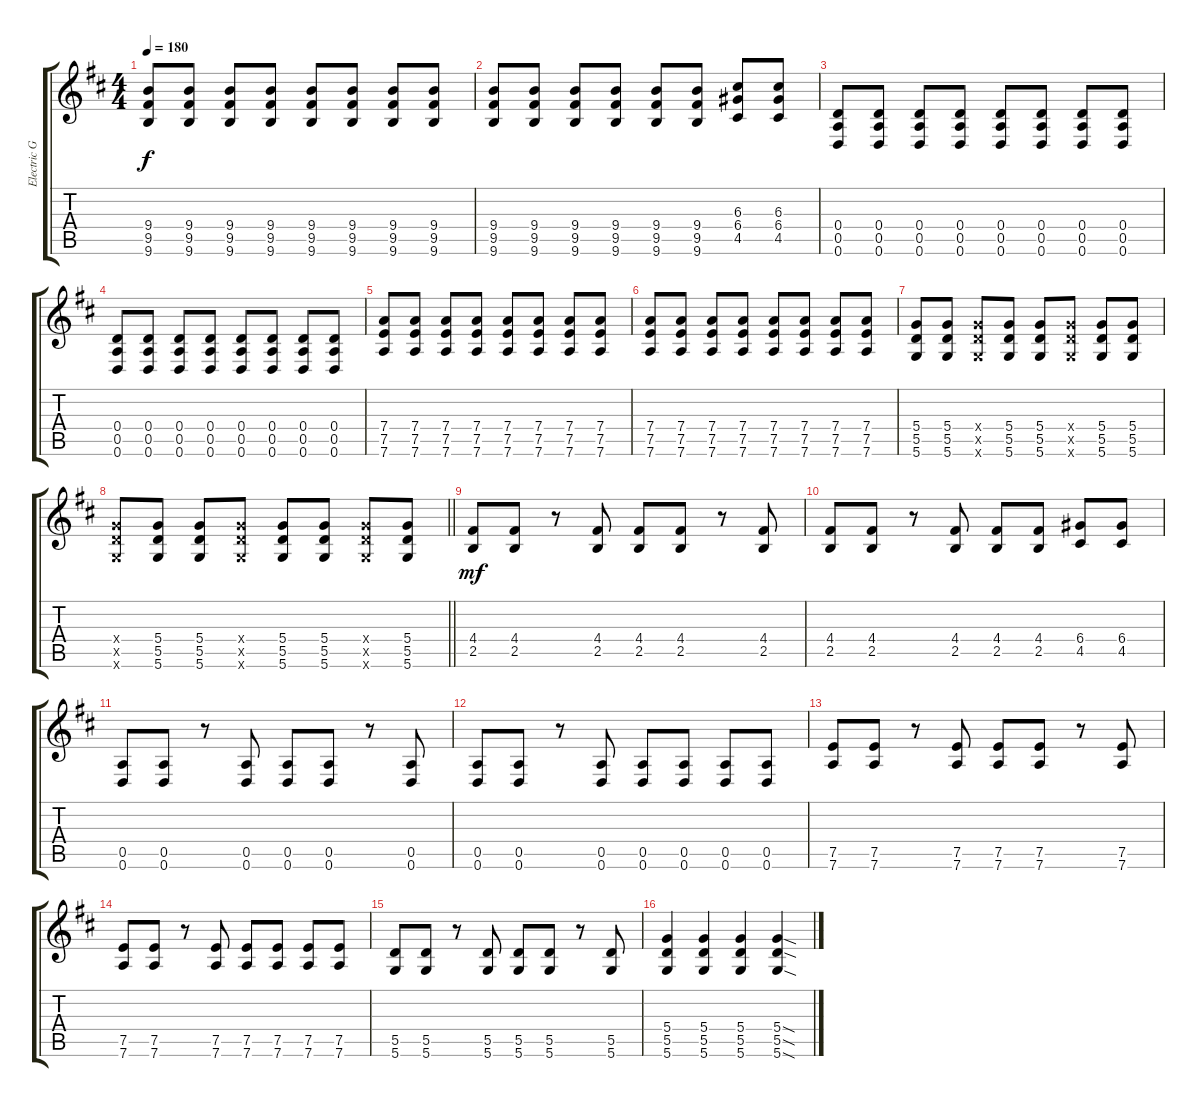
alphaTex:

\track ("Electric Guitar 2" "Electric G") {instrument overdrivenguitar}
\staff {score tabs}
\tuning (E4 B3 G3 D3 A2 D2) {hide}
\ts (4 4)
\tempo 180
\clef g2
\ks d
(9.4 9.5 9.6).8{dy f} (9.4 9.5 9.6).8 (9.4 9.5 9.6).8 (9.4 9.5 9.6).8 (9.4 9.5 9.6).8 (9.4 9.5 9.6).8 (9.4 9.5 9.6).8 (9.4 9.5 9.6).8 |
(9.4 9.5 9.6).8 (9.4 9.5 9.6).8 (9.4 9.5 9.6).8 (9.4 9.5 9.6).8 (9.4 9.5 9.6).8 (9.4 9.5 9.6).8 (6.3 6.4 4.5).8 (6.3 6.4 4.5).8 |
(0.4 0.5 0.6).8 (0.4 0.5 0.6).8 (0.4 0.5 0.6).8 (0.4 0.5 0.6).8 (0.4 0.5 0.6).8 (0.4 0.5 0.6).8 (0.4 0.5 0.6).8 (0.4 0.5 0.6).8 |
(0.4 0.5 0.6).8 (0.4 0.5 0.6).8 (0.4 0.5 0.6).8 (0.4 0.5 0.6).8 (0.4 0.5 0.6).8 (0.4 0.5 0.6).8 (0.4 0.5 0.6).8 (0.4 0.5 0.6).8 |
(7.4 7.5 7.6).8 (7.4 7.5 7.6).8 (7.4 7.5 7.6).8 (7.4 7.5 7.6).8 (7.4 7.5 7.6).8 (7.4 7.5 7.6).8 (7.4 7.5 7.6).8 (7.4 7.5 7.6).8 |
(7.4 7.5 7.6).8 (7.4 7.5 7.6).8 (7.4 7.5 7.6).8 (7.4 7.5 7.6).8 (7.4 7.5 7.6).8 (7.4 7.5 7.6).8 (7.4 7.5 7.6).8 (7.4 7.5 7.6).8 |
(5.4 5.5 5.6).8 (5.4 5.5 5.6).8 (5.4{x} 5.5{x} 5.6{x}).8 (5.4 5.5 5.6).8 (5.4 5.5 5.6).8 (5.4{x} 5.5{x} 5.6{x}).8 (5.4 5.5 5.6).8 (5.4 5.5 5.6).8 |
\barLineRight lightlight
(5.4{x} 5.5{x} 5.6{x}).8 (5.4 5.5 5.6).8 (5.4 5.5 5.6).8 (5.4{x} 5.5{x} 5.6{x}).8 (5.4 5.5 5.6).8 (5.4 5.5 5.6).8 (5.4{x} 5.5{x} 5.6{x}).8 (5.4 5.5 5.6).8 |
(4.4 2.5).8{dy mf} (4.4 2.5).8 r.8 (4.4 2.5).8 (4.4 2.5).8 (4.4 2.5).8 r.8 (4.4 2.5).8 |
(4.4 2.5).8 (4.4 2.5).8 r.8 (4.4 2.5).8 (4.4 2.5).8 (4.4 2.5).8 (6.4 4.5).8 (6.4 4.5).8 |
(0.5 0.6).8 (0.5 0.6).8 r.8 (0.5 0.6).8 (0.5 0.6).8 (0.5 0.6).8 r.8 (0.5 0.6).8 |
(0.5 0.6).8 (0.5 0.6).8 r.8 (0.5 0.6).8 (0.5 0.6).8 (0.5 0.6).8 (0.5 0.6).8 (0.5 0.6).8 |
(7.5 7.6).8 (7.5 7.6).8 r.8 (7.5 7.6).8 (7.5 7.6).8 (7.5 7.6).8 r.8 (7.5 7.6).8 |
(7.5 7.6).8 (7.5 7.6).8 r.8 (7.5 7.6).8 (7.5 7.6).8 (7.5 7.6).8 (7.5 7.6).8 (7.5 7.6).8 |
(5.5 5.6).8 (5.5 5.6).8 r.8 (5.5 5.6).8 (5.5 5.6).8 (5.5 5.6).8 r.8 (5.5 5.6).8 |
(5.4 5.5 5.6).4 (5.4 5.5 5.6).4 (5.4 5.5 5.6).4 (5.4{sod} 5.5{sod} 5.6{sod}).4
